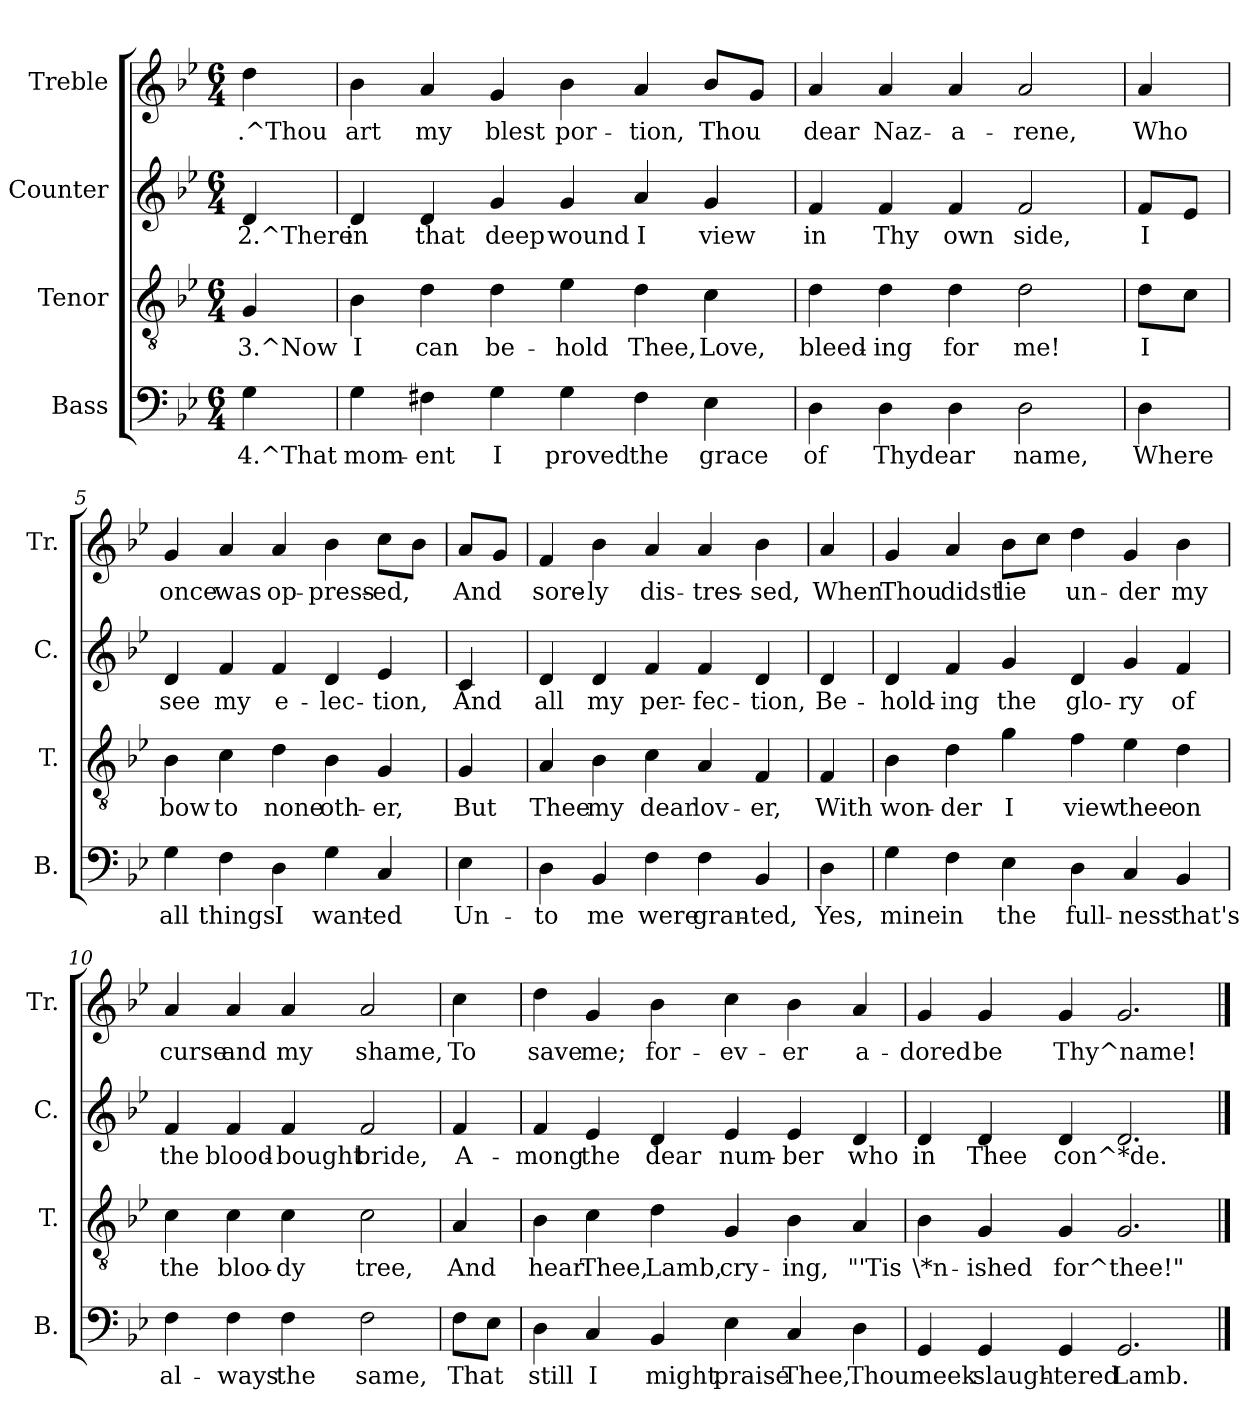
**kern	**text	**kern	**text	**kern	**text	**kern	**text
*part4	*part4	*part3	*part3	*part2	*part2	*part1	*part1
*staff4	*staff4	*staff3	*staff3	*staff2	*staff2	*staff1	*staff1
*I"Bass	*	*I"Tenor	*	*I"Counter	*	*I"Treble	*
*I'B.	*	*I'T.	*	*I'C.	*	*I'Tr.	*
!!LO:PB:g=z
*stria5	*	*stria5	*	*stria5	*	*stria5	*
*clefF4	*	*clefGv2	*	*clefG2	*	*clefG2	*
*k[b-e-]	*	*k[b-e-]	*	*k[b-e-]	*	*k[b-e-]	*
*B-:	*	*B-:	*	*B-:	*	*B-:	*
*M6/4	*	*M6/4	*	*M6/4	*	*M6/4	*
=1	=1	=1	=1	=1	=1	=1	=1
!	!LO:LY:b:rj	!	!LO:LY:b:rj	!	!LO:LY:b:rj	!	!LO:LY:b:rj
4G\	4.^That	4G/	3.^Now	4d/	2.^There	4dd<\	.^Thou
=2	=2	=2	=2	=2	=2	=2	=2
!	!LO:LY:b:rj	!	!LO:LY:b:rj	!	!LO:LY:b:rj	!	!LO:LY:b:rj
4G\	mom-	4B-\	I	4d/	in	4b-\	art
!	!LO:LY:b:rj	!	!LO:LY:b:rj	!	!LO:LY:b:rj	!	!LO:LY:b:rj
4F#X\	-ent	4d\	can	4d/	that	4a/	my
!	!LO:LY:b:rj	!	!LO:LY:b:rj	!	!LO:LY:b:rj	!	!LO:LY:b:rj
4G\	I	4d\	be-	4g/	deep	4g/	blest
!	!LO:LY:b:rj	!	!LO:LY:b:rj	!	!LO:LY:b:rj	!	!LO:LY:b:rj
4G\	proved	4e-\	-hold	4g/	wound	4b-\	por-
!	!LO:LY:b:rj	!	!LO:LY:b:rj	!	!LO:LY:b:rj	!	!LO:LY:b:rj
4F#\	the	4d\	Thee,	4a/	I	4a/	-tion,
!	!LO:LY:b:rj	!	!LO:LY:b:rj	!	!LO:LY:b:rj	!	!LO:LY:b:rj
4E-\	grace	4c\	Love,	4g/	view	8b-/L	Thou
!	!	!	!	!	!	!	!LO:LY:b:rj
.	.	.	.	.	.	8g>/J	.
=3	=3	=3	=3	=3	=3	=3	=3
!	!LO:LY:b:rj	!	!LO:LY:b:rj	!	!LO:LY:b:rj	!	!LO:LY:b:rj
4D\	of	4d\	bleed-	4f/	in	4a/	dear
!	!LO:LY:b:rj	!	!LO:LY:b:rj	!	!LO:LY:b:rj	!	!LO:LY:b:rj
4D\	Thydear	4d\	-ing	4f/	Thy	4a/	Naz-
!	!LO:LY:b:rj	!	!LO:LY:b:rj	!	!LO:LY:b:rj	!	!LO:LY:b:rj
4D\	.	4d\	for	4f/	own	4a/	-a-
!	!LO:LY:b:rj	!	!LO:LY:b:rj	!	!LO:LY:b:rj	!	!LO:LY:b:rj
2D\	name,	2d\	me!	2f/	side,	2a/	-rene,
=4	=4	=4	=4	=4	=4	=4	=4
!	!LO:LY:b:rj	!	!LO:LY:b:rj	!	!LO:LY:b:rj	!	!LO:LY:b:rj
4D\	Where	8d\L	I	8f/L	I	4a/	Who
!	!	!	!LO:LY:b:rj	!	!LO:LY:b:rj	!	!
.	.	8c\J	.	8e-/J	.	.	.
=5	=5	=5	=5	=5	=5	=5	=5
!	!LO:LY:b:rj	!	!LO:LY:b:rj	!	!LO:LY:b:rj	!	!LO:LY:b:rj
4G\	all	4B-\	bow	4d/	see	4g/	once
!	!LO:LY:b:rj	!	!LO:LY:b:rj	!	!LO:LY:b:rj	!	!LO:LY:b:rj
4F\	things	4c\	to	4f/	my	4a/	was
!	!LO:LY:b:rj	!	!LO:LY:b:rj	!	!LO:LY:b:rj	!	!LO:LY:b:rj
4D\	I	4d\	none	4f/	e-	4a/	op-
!	!LO:LY:b:rj	!	!LO:LY:b:rj	!	!LO:LY:b:rj	!	!LO:LY:b:rj
4G\	want-	4B-\	oth-	4d/	-lec-	4b-\	-press-
!	!LO:LY:b:rj	!	!LO:LY:b:rj	!	!LO:LY:b:rj	!	!LO:LY:b:rj
4C/	-ed	4G/	-er,	4e-/	-tion,	8cc\L	-ed,
!	!	!	!	!	!	!	!LO:LY:b:rj
.	.	.	.	.	.	8b-\J	.
=6	=6	=6	=6	=6	=6	=6	=6
!	!LO:LY:b:rj	!	!LO:LY:b:rj	!	!LO:LY:b:rj	!	!LO:LY:b:rj
4E-\	Un-	4G/	But	4c/	And	8a/L	And
!	!	!	!	!	!	!	!LO:LY:b:rj
.	.	.	.	.	.	8g/J	.
=7	=7	=7	=7	=7	=7	=7	=7
!	!LO:LY:b:rj	!	!LO:LY:b:rj	!	!LO:LY:b:rj	!	!LO:LY:b:rj
4D\	-to	4A/	Thee	4d/	all	4f/	sore-
!	!LO:LY:b:rj	!	!LO:LY:b:rj	!	!LO:LY:b:rj	!	!LO:LY:b:rj
4BB-/	me	4B-\	my	4d/	my	4b-\	-ly
!	!LO:LY:b:rj	!	!LO:LY:b:rj	!	!LO:LY:b:rj	!	!LO:LY:b:rj
4F\	were	4c\	dear	4f/	per-	4a/	dis-
!	!LO:LY:b:rj	!	!LO:LY:b:rj	!	!LO:LY:b:rj	!	!LO:LY:b:rj
4F\	gran-	4A/	lov-	4f/	-fec-	4a/	-tres-
!	!LO:LY:b:rj	!	!LO:LY:b:rj	!	!LO:LY:b:rj	!	!LO:LY:b:rj
4BB-/	-ted,	4F/	-er,	4d/	-tion,	4b-\	-sed,
=8	=8	=8	=8	=8	=8	=8	=8
!	!LO:LY:b:rj	!	!LO:LY:b:rj	!	!LO:LY:b:rj	!	!LO:LY:b:rj
4D\	Yes,	4F/	With	4d/	Be-	4a/	When
!!LO:PB:g=z
=9	=9	=9	=9	=9	=9	=9	=9
!	!LO:LY:b:rj	!	!LO:LY:b:rj	!	!LO:LY:b:rj	!	!LO:LY:b:rj
4G\	mine	4B-\	won-	4d/	-hold-	4g/	Thou
!	!LO:LY:b:rj	!	!LO:LY:b:rj	!	!LO:LY:b:rj	!	!LO:LY:b:rj
4F\	in	4d\	-der	4f/	-ing	4a/	didst
!	!LO:LY:b:rj	!	!LO:LY:b:rj	!	!LO:LY:b:rj	!	!LO:LY:b:rj
4E-\	the	4g\	I	4g/	the	8b-\L	lie
!	!	!	!	!	!	!	!LO:LY:b:rj
.	.	.	.	.	.	8cc\J	.
!	!LO:LY:b:rj	!	!LO:LY:b:rj	!	!LO:LY:b:rj	!	!LO:LY:b:rj
4D\	full-	4f\	view	4d/	glo-	4dd\	un-
!	!LO:LY:b:rj	!	!LO:LY:b:rj	!	!LO:LY:b:rj	!	!LO:LY:b:rj
4C/	-ness	4e-\	thee	4g/	-ry	4g/	-der
!	!LO:LY:b:rj	!	!LO:LY:b:rj	!	!LO:LY:b:rj	!	!LO:LY:b:rj
4BB-/	that's	4d\	on	4f/	of	4b-\	my
=10	=10	=10	=10	=10	=10	=10	=10
!	!LO:LY:b:rj	!	!LO:LY:b:rj	!	!LO:LY:b:rj	!	!LO:LY:b:rj
4F\	al-	4c\	the	4f/	the	4a/	curse
!	!LO:LY:b:rj	!	!LO:LY:b:rj	!	!LO:LY:b:rj	!	!LO:LY:b:rj
4F\	-ways	4c\	bloo-	4f/	blood-	4a/	and
!	!LO:LY:b:rj	!	!LO:LY:b:rj	!	!LO:LY:b:rj	!	!LO:LY:b:rj
4F\	the	4c\	-dy	4f/	-bought	4a/	my
!	!LO:LY:b:rj	!	!LO:LY:b:rj	!	!LO:LY:b:rj	!	!LO:LY:b:rj
2F\	same,	2c\	tree,	2f/	bride,	2a/	shame,
=11	=11	=11	=11	=11	=11	=11	=11
!	!LO:LY:b:rj	!	!LO:LY:b:rj	!	!LO:LY:b:rj	!	!LO:LY:b:rj
8F\L	That	4A/	And	4f/	A-	4cc\	To
!	!LO:LY:b:rj	!	!	!	!	!	!
8E-\J	.	.	.	.	.	.	.
=12	=12	=12	=12	=12	=12	=12	=12
!	!LO:LY:b:rj	!	!LO:LY:b:rj	!	!LO:LY:b:rj	!	!LO:LY:b:rj
4D\	still	4B-\	hear	4f/	-mong	4dd\	save
!	!LO:LY:b:rj	!	!LO:LY:b:rj	!	!LO:LY:b:rj	!	!LO:LY:b:rj
4C/	I	4c\	Thee,	4e-/	the	4g/	me;
!	!LO:LY:b:rj	!	!LO:LY:b:rj	!	!LO:LY:b:rj	!	!LO:LY:b:rj
4BB-/	might	4d\	Lamb,	4d/	dear	4b-\	for-
!	!LO:LY:b:rj	!	!LO:LY:b:rj	!	!LO:LY:b:rj	!	!LO:LY:b:rj
4E-\	praise	4G/	cry-	4e-/	num-	4cc\	-ev-
!	!LO:LY:b:rj	!	!LO:LY:b:rj	!	!LO:LY:b:rj	!	!LO:LY:b:rj
4C/	Thee,	4B-\	-ing,	4e-/	-ber	4b-\	-er
!	!LO:LY:b:rj	!	!LO:LY:b:rj	!	!LO:LY:b:rj	!	!LO:LY:b:rj
4D\	Thou	4A/	"'Tis	4d/	who	4a/	a-
=13	=13	=13	=13	=13	=13	=13	=13
!	!LO:LY:b:rj	!	!LO:LY:b:rj	!	!LO:LY:b:rj	!	!LO:LY:b:rj
4GG/	meek	4B-\	\*n-	4d/	in	4g/	-dored
!	!LO:LY:b:rj	!	!LO:LY:b:rj	!	!LO:LY:b:rj	!	!LO:LY:b:rj
4GG/	slaugh-	4G/	-ished	4d/	Thee	4g/	be
!	!LO:LY:b:rj	!	!LO:LY:b:rj	!	!LO:LY:b:rj	!	!LO:LY:b:rj
4GG/	-tered	4G/	for^thee!"	4d/	con^*de.-	4g/	Thy^name!
!	!LO:LY:b:rj	!	!LO:LY:b:rj	!	!LO:LY:b:rj	!	!LO:LY:b:rj
2.GG/	Lamb.	2.G/	.	2.d/	--	2.g/	.
==	==	==	==	==	==	==	==
*-	*-	*-	*-	*-	*-	*-	*-
